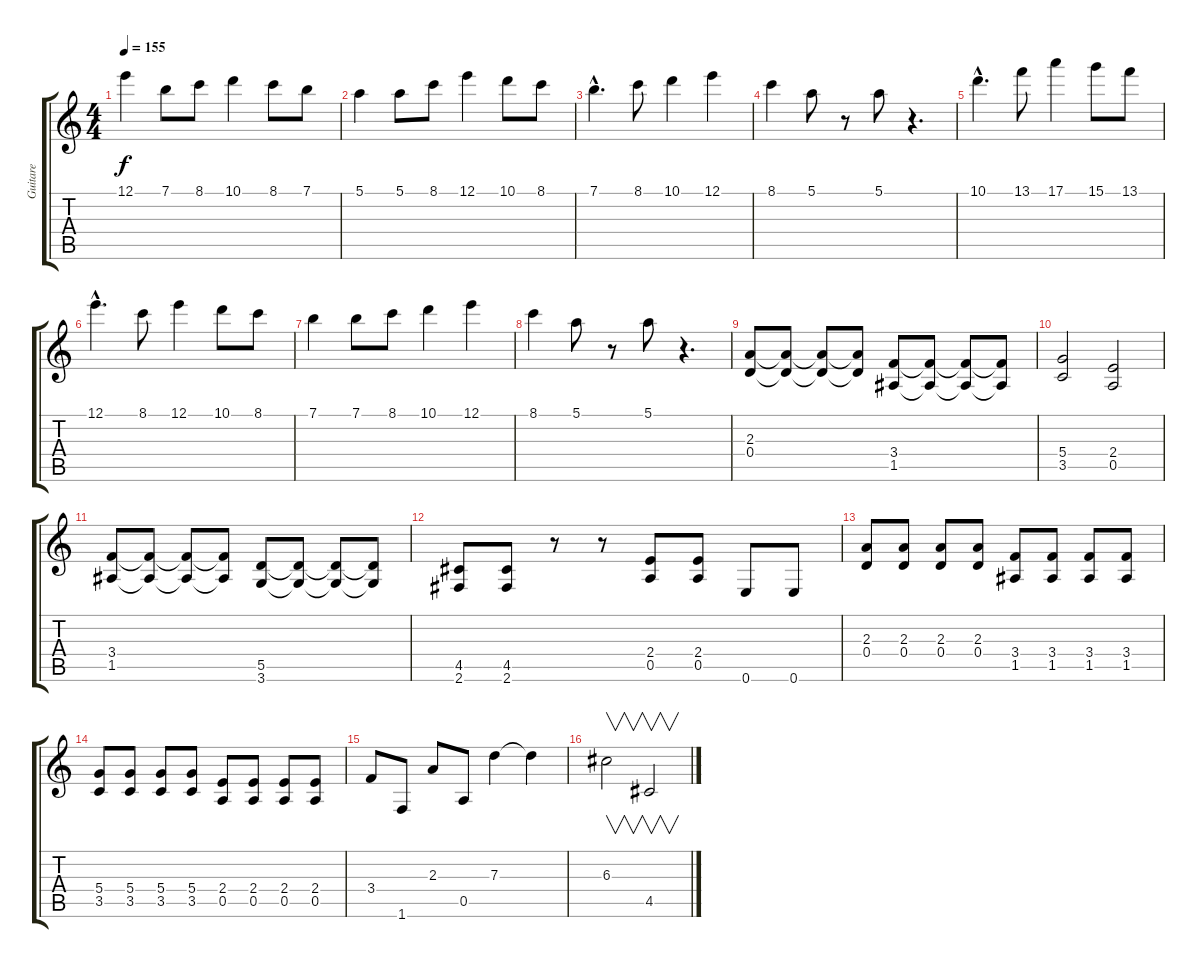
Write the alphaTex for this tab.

\track ("Guitare" "Guitare") {instrument overdrivenguitar}
\staff {score tabs}
\tuning (E4 B3 G3 D3 A2 E2) {hide}
\ts (4 4)
\tempo 155
\clef g2
\ks c
12.1.4{dy f} 7.1.8 8.1.8 10.1.4 8.1.8 7.1.8 |
5.1.4 5.1.8 8.1.8 12.1.4 10.1.8 8.1.8 |
7.1{hac}.4{d} 8.1.8 10.1.4 12.1.4 |
8.1.4 5.1.8 r.8 5.1.8 r.4{d} |
10.1{hac}.4{d} 13.1.8 17.1.4 15.1.8 13.1.8 |
12.1{hac}.4{d} 8.1.8 12.1.4 10.1.8 8.1.8 |
7.1.4 7.1.8 8.1.8 10.1.4 12.1.4 |
8.1.4 5.1.8 r.8 5.1.8 r.4{d} |
(2.3 0.4).8 (2.3{t} 0.4{t}).8 (2.3{t} 0.4{t}).8 (2.3{t} 0.4{t}).8 (3.4 1.5).8 (3.4{t} 1.5{t}).8 (3.4{t} 1.5{t}).8 (3.4{t} 1.5{t}).8 |
(5.4 3.5).2 (2.4 0.5).2 |
(3.4 1.5).8 (3.4{t} 1.5{t}).8 (3.4{t} 1.5{t}).8 (3.4{t} 1.5{t}).8 (5.5 3.6).8 (5.5{t} 3.6{t}).8 (5.5{t} 3.6{t}).8 (5.5{t} 3.6{t}).8 |
(4.5 2.6).8 (4.5 2.6).8 r.8 r.8 (2.4 0.5).8 (2.4 0.5).8 0.6.8 0.6.8 |
(2.3 0.4).8 (2.3 0.4).8 (2.3 0.4).8 (2.3 0.4).8 (3.4 1.5).8 (3.4 1.5).8 (3.4 1.5).8 (3.4 1.5).8 |
(5.4 3.5).8 (5.4 3.5).8 (5.4 3.5).8 (5.4 3.5).8 (2.4 0.5).8 (2.4 0.5).8 (2.4 0.5).8 (2.4 0.5).8 |
3.4.8 1.6.8 2.3.8 0.5.8 7.3.4 7.3{t}.4 |
6.3.2{v} 4.5.2{v}
